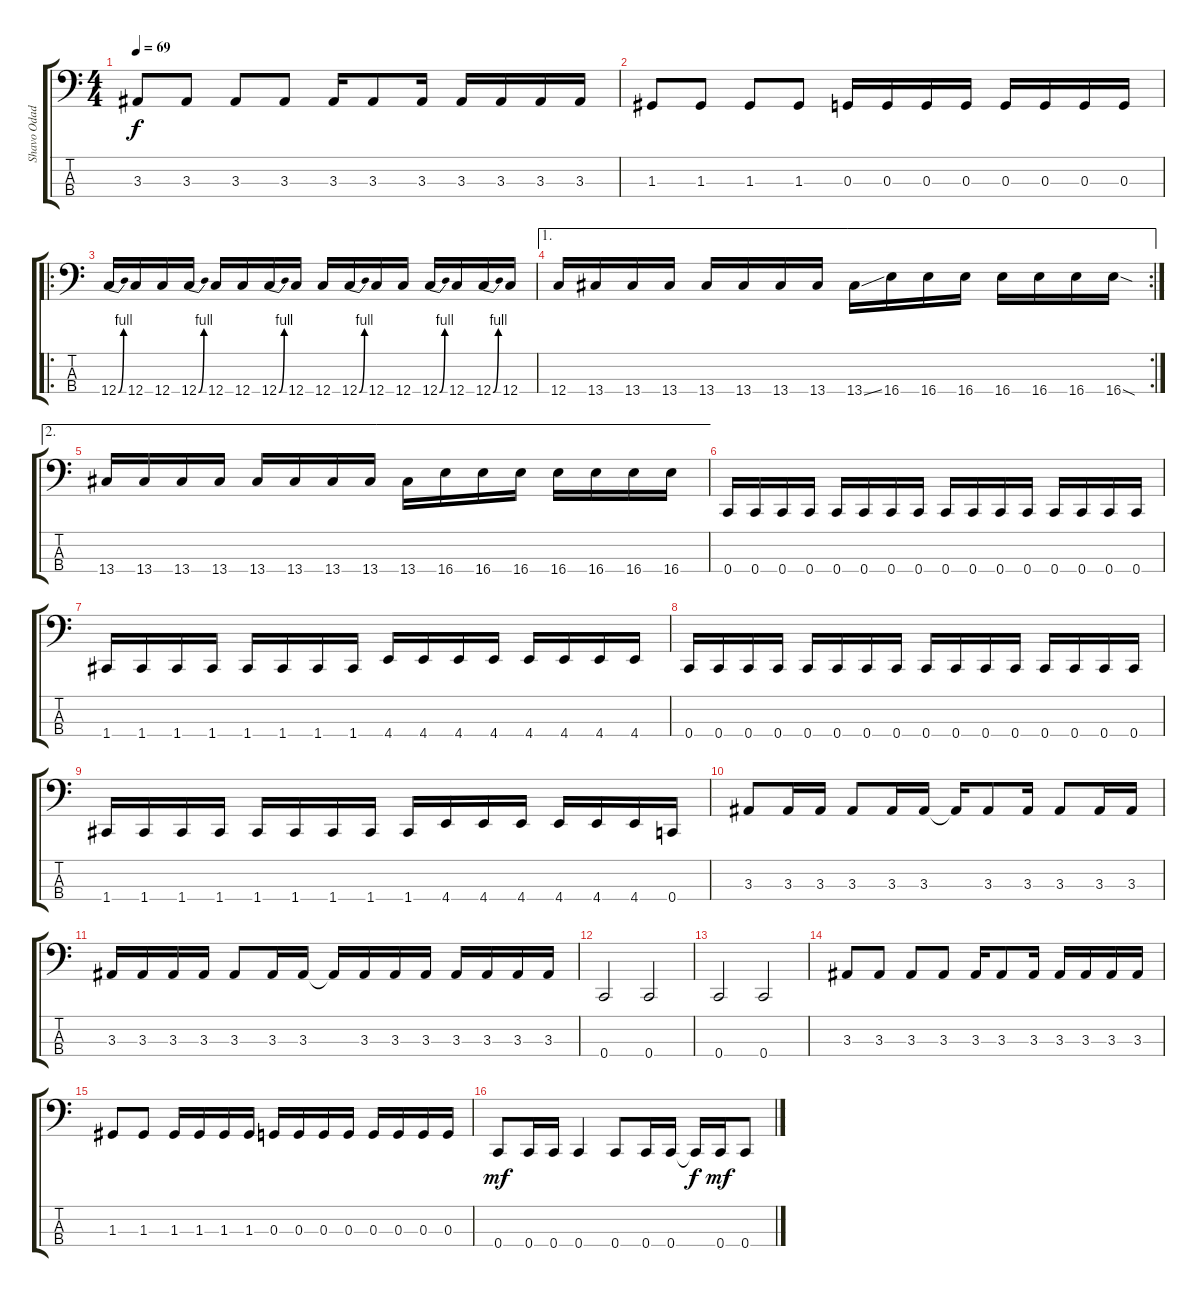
\track ("Shavo Odadjian (Bass w/ Pick)" "Shavo Odad") {instrument electricbasspick}
\staff {score tabs}
\tuning (F2 C2 G1 C1) {hide}
\ts (4 4)
\tempo 69
\clef f4
\ks c
3.3.8{dy f} 3.3.8 3.3.8 3.3.8 3.3.16 3.3.8 3.3.16 3.3.16 3.3.16 3.3.16 3.3.16 |
1.3.8 1.3.8 1.3.8 1.3.8 0.3.16 0.3.16 0.3.16 0.3.16 0.3.16 0.3.16 0.3.16 0.3.16 |
\ro
12.4{be (bend 0 0 60 4)}.16 12.4.16 12.4.16 12.4{be (bend 0 0 60 4)}.16 12.4.16 12.4.16 12.4{be (bend 0 0 60 4)}.16 12.4.16 12.4.16 12.4{be (bend 0 0 60 4)}.16 12.4.16 12.4.16 12.4{be (bend 0 0 60 4)}.16 12.4.16 12.4{be (bend 0 0 60 4)}.16 12.4.16 |
\ae 1
\rc 2
12.4.16 13.4.16 13.4.16 13.4.16 13.4.16 13.4.16 13.4.16 13.4.16 13.4{ss}.16 16.4.16 16.4.16 16.4.16 16.4.16 16.4.16 16.4.16 16.4{sod}.16 |
\ae 2
13.4.16 13.4.16 13.4.16 13.4.16 13.4.16 13.4.16 13.4.16 13.4.16 13.4.16 16.4.16 16.4.16 16.4.16 16.4.16 16.4.16 16.4.16 16.4.16 |
0.4.16 0.4.16 0.4.16 0.4.16 0.4.16 0.4.16 0.4.16 0.4.16 0.4.16 0.4.16 0.4.16 0.4.16 0.4.16 0.4.16 0.4.16 0.4.16 |
1.4.16 1.4.16 1.4.16 1.4.16 1.4.16 1.4.16 1.4.16 1.4.16 4.4.16 4.4.16 4.4.16 4.4.16 4.4.16 4.4.16 4.4.16 4.4.16 |
0.4.16 0.4.16 0.4.16 0.4.16 0.4.16 0.4.16 0.4.16 0.4.16 0.4.16 0.4.16 0.4.16 0.4.16 0.4.16 0.4.16 0.4.16 0.4.16 |
1.4.16 1.4.16 1.4.16 1.4.16 1.4.16 1.4.16 1.4.16 1.4.16 1.4.16 4.4.16 4.4.16 4.4.16 4.4.16 4.4.16 4.4.16 0.4.16 |
3.3.8 3.3.16 3.3.16 3.3.8 3.3.16 3.3.16 3.3{t}.16 3.3.8 3.3.16 3.3.8 3.3.16 3.3.16 |
3.3.16 3.3.16 3.3.16 3.3.16 3.3.8 3.3.16 3.3.16 3.3{t}.16 3.3.16 3.3.16 3.3.16 3.3.16 3.3.16 3.3.16 3.3.16 |
0.4.2 0.4.2 |
0.4.2 0.4.2 |
3.3.8 3.3.8 3.3.8 3.3.8 3.3.16 3.3.8 3.3.16 3.3.16 3.3.16 3.3.16 3.3.16 |
1.3.8 1.3.8 1.3.16 1.3.16 1.3.16 1.3.16 0.3.16 0.3.16 0.3.16 0.3.16 0.3.16 0.3.16 0.3.16 0.3.16 |
0.4.8{dy mf} 0.4.16 0.4.16 0.4.4 0.4.8 0.4.16 0.4.16 0.4{t}.16{dy f} 0.4.16{dy mf} 0.4.8
